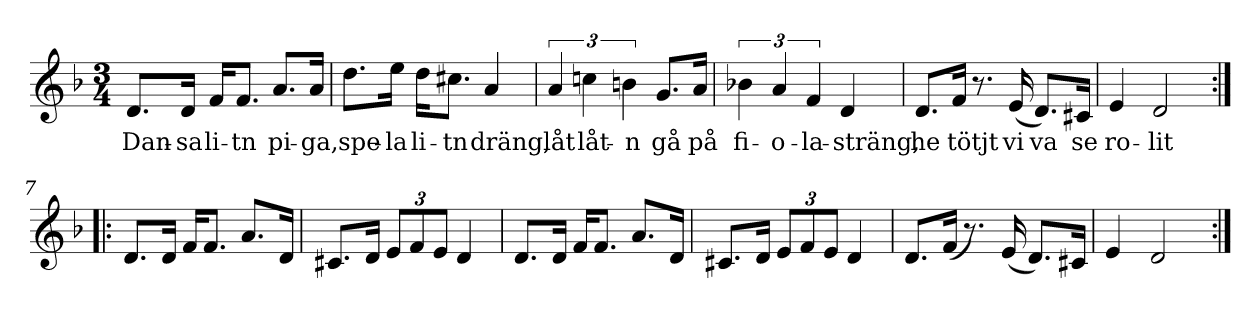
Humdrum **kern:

**kern	**text
*part1	*part1
*staff1	*staff1
*clefG2	*
*k[b-]	*
*d:	*
*M3/4	*
=1	=1
!	!LO:LY:b
8.d/L	Dan-
!	!LO:LY:b
16d/Jk	-sa
!	!LO:LY:b
16f/KL	li-
!	!LO:LY:b
8.f/J	-tn
!	!LO:LY:b
8.a/L	pi-
!	!LO:LY:b
16a/Jk	-ga,
=2	=2
!	!LO:LY:b
8.dd\L	spe-
!	!LO:LY:b
16ee\Jk	-la
!	!LO:LY:b
16dd\KL	li-
!	!LO:LY:b
8.cc#X\J	-tn
!	!LO:LY:b
4a/	dräng,
=3	=3
!	!LO:LY:b
6a/	låt
!	!LO:LY:b
6ccn\	låt-
!	!LO:LY:b
6bn\	-n
!	!LO:LY:b
8.g/L	gå
!	!LO:LY:b
16a/Jk	på
=4	=4
!	!LO:LY:b
6b-X\	fi-
!	!LO:LY:b
6a/	-o-
!	!LO:LY:b
6f/	-la-
!	!LO:LY:b
4d/	-sträng,
=5	=5
!	!LO:LY:b
8.d/L	he
!	!LO:LY:b
16f/Jk	tötjt
8.r	.
!	!LO:LY:b
(<16e/	vi
!	!LO:LY:b
8.d/L)	va
!	!LO:LY:b
16c#X/Jk	se
=6	=6
!	!LO:LY:b
4e/	ro-
!	!LO:LY:b
2d/	-lit
!!LO:LB:g=z
=7:|!|:	=7:|!|:
8.d/L	.
16d/Jk	.
16f/KL	.
8.f/J	.
8.a/L	.
16d/Jk	.
=8	=8
8.c#X/L	.
16d/Jk	.
*Xbrackettup	*
12e/L	.
12f/	.
12e/J	.
4d/	.
=9	=9
8.d/L	.
16d/Jk	.
16f/KL	.
8.f/J	.
8.a/L	.
16d/Jk	.
=10	=10
8.c#X/L	.
16d/Jk	.
12e/L	.
12f/	.
12e/J	.
4d/	.
=11	=11
8.d/L	.
(<16f/Jk	.
8.r)	.
(<16e/	.
8.d/L)	.
16c#X/Jk	.
=12	=12
4e/	.
2d/	.
=:|!	=:|!
*-	*-
